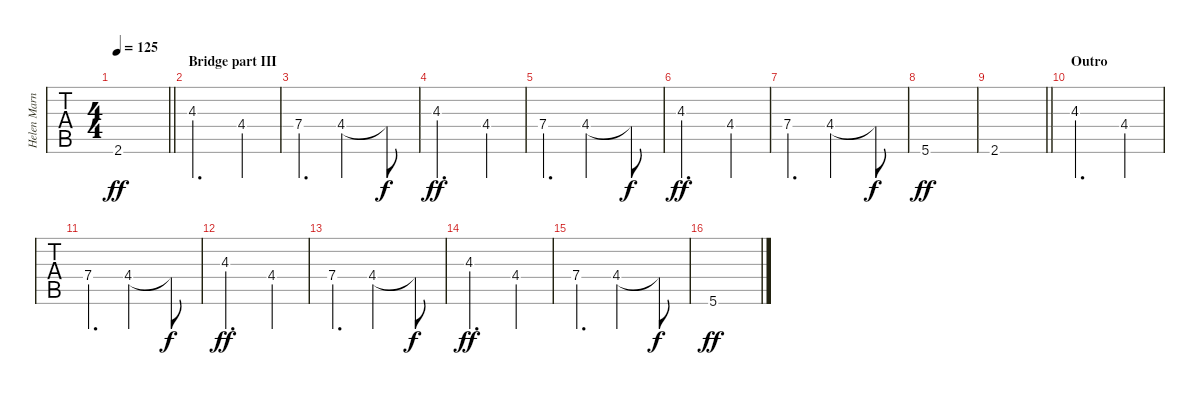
\track ("Helen Marnie" "Helen Marn") {instrument acousticguitarsteel}
\staff {tabs}
\tuning (E4 B3 G3 D3 A2 E2) {hide}
\ts (4 4)
\tempo 125
\clef g2
\barLineRight lightlight
\ks c
2.6.1{dy ff} |
\section ("" "Bridge part III")
4.3.2{d} 4.4.4 |
7.4.4{d} 4.4.2 4.4{t}.8{dy f} |
4.3.2{d dy ff} 4.4.4 |
7.4.4{d} 4.4.2 4.4{t}.8{dy f} |
4.3.2{d dy ff} 4.4.4 |
7.4.4{d} 4.4.2 4.4{t}.8{dy f} |
5.6.1{dy ff} |
\barLineRight lightlight
2.6.1 |
\section ("" "Outro")
4.3.2{d} 4.4.4 |
7.4.4{d} 4.4.2 4.4{t}.8{dy f} |
4.3.2{d dy ff} 4.4.4 |
7.4.4{d} 4.4.2 4.4{t}.8{dy f} |
4.3.2{d dy ff} 4.4.4 |
7.4.4{d} 4.4.2 4.4{t}.8{dy f} |
5.6.1{dy ff}
